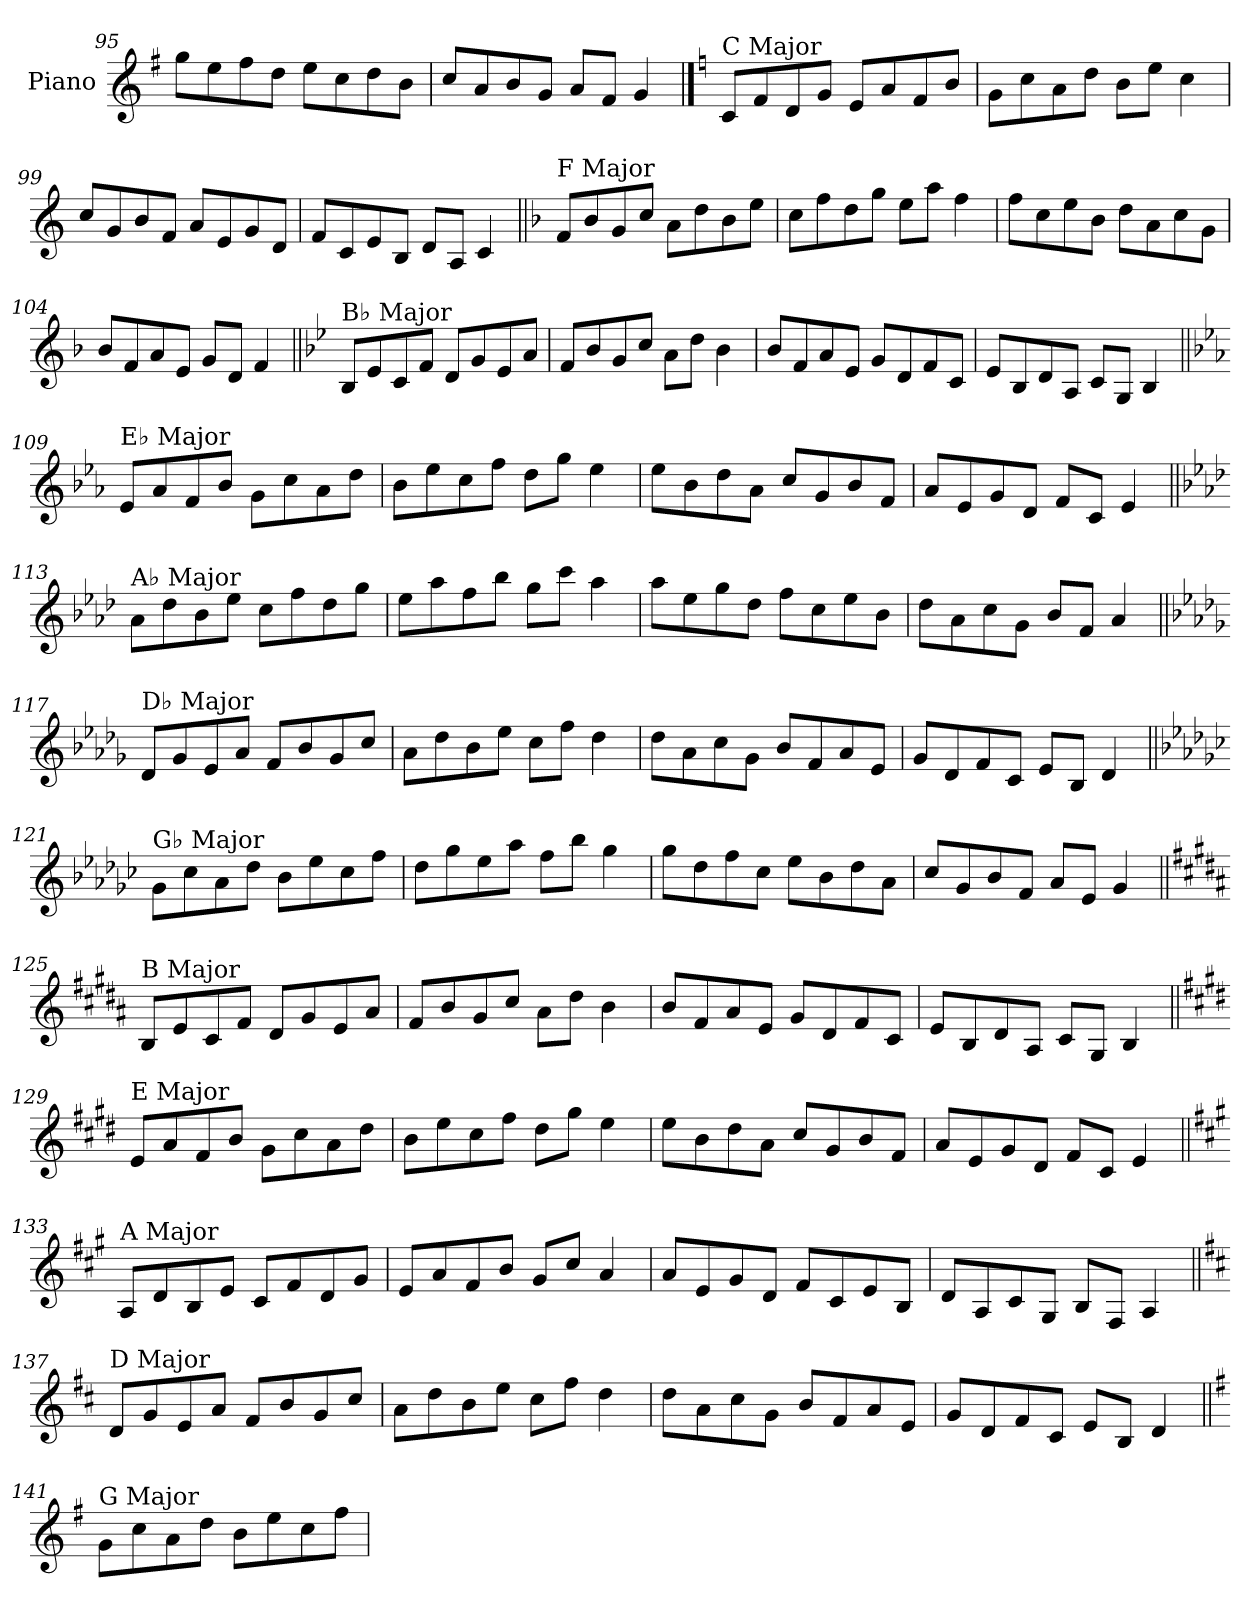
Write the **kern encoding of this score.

**kern
*part1
*staff1
*I"Piano
*I'Pno.
*clefG2
*k[f#]
=95
8gg\L
8ee\
8ff#\
8dd\J
8ee\L
8cc\
8dd\
8b\J
=96
8cc/L
8a/
8b/
8g/J
8a/L
8f#/J
4g/
!!LO:PB:g=z
==97
*k[]
!LO:TX:a:t=C Major
8c/L
8f/
8d/
8g/J
8e/L
8a/
8f/
8b/J
=98
8g\L
8cc\
8a\
8dd\J
8b\L
8ee\J
4cc\
=99
8cc/L
8g/
8b/
8f/J
8a/L
8e/
8g/
8d/J
=100
8f/L
8c/
8e/
8B/J
8d/L
8A/J
4c/
!!LO:LB:g=z
=101||
*k[b-]
!LO:TX:a:t=F Major
8f/L
8b-/
8g/
8cc/J
8a\L
8dd\
8b-\
8ee\J
=102
8cc\L
8ff\
8dd\
8gg\J
8ee\L
8aa\J
4ff\
=103
8ff\L
8cc\
8ee\
8b-\J
8dd\L
8a\
8cc\
8g\J
=104
8b-/L
8f/
8a/
8e/J
8g/L
8d/J
4f/
!!LO:LB:g=z
=105||
*k[b-e-]
!LO:TX:a:t=B♭ Major
8B-/L
8e-/
8c/
8f/J
8d/L
8g/
8e-/
8a/J
=106
8f/L
8b-/
8g/
8cc/J
8a\L
8dd\J
4b-\
=107
8b-/L
8f/
8a/
8e-/J
8g/L
8d/
8f/
8c/J
=108
8e-/L
8B-/
8d/
8A/J
8c/L
8G/J
4B-/
!!LO:LB:g=z
=109||
*k[b-e-a-]
!LO:TX:a:t=E♭ Major
8e-/L
8a-/
8f/
8b-/J
8g\L
8cc\
8a-\
8dd\J
=110
8b-\L
8ee-\
8cc\
8ff\J
8dd\L
8gg\J
4ee-\
=111
8ee-\L
8b-\
8dd\
8a-\J
8cc/L
8g/
8b-/
8f/J
=112
8a-/L
8e-/
8g/
8d/J
8f/L
8c/J
4e-/
!!LO:LB:g=z
=113||
*k[b-e-a-d-]
!LO:TX:a:t=A♭ Major
8a-\L
8dd-\
8b-\
8ee-\J
8cc\L
8ff\
8dd-\
8gg\J
=114
8ee-\L
8aa-\
8ff\
8bb-\J
8gg\L
8ccc\J
4aa-\
=115
8aa-\L
8ee-\
8gg\
8dd-\J
8ff\L
8cc\
8ee-\
8b-\J
=116
8dd-\L
8a-\
8cc\
8g\J
8b-/L
8f/J
4a-/
!!LO:LB:g=z
=117||
*k[b-e-a-d-g-]
!LO:TX:a:t=D♭ Major
8d-/L
8g-/
8e-/
8a-/J
8f/L
8b-/
8g-/
8cc/J
=118
8a-\L
8dd-\
8b-\
8ee-\J
8cc\L
8ff\J
4dd-\
=119
8dd-\L
8a-\
8cc\
8g-\J
8b-/L
8f/
8a-/
8e-/J
=120
8g-/L
8d-/
8f/
8c/J
8e-/L
8B-/J
4d-/
!!LO:LB:g=z
=121||
*k[b-e-a-d-g-c-]
!LO:TX:a:t=G♭ Major
8g-\L
8cc-\
8a-\
8dd-\J
8b-\L
8ee-\
8cc-\
8ff\J
=122
8dd-\L
8gg-\
8ee-\
8aa-\J
8ff\L
8bb-\J
4gg-\
=123
8gg-\L
8dd-\
8ff\
8cc-\J
8ee-\L
8b-\
8dd-\
8a-\J
=124
8cc-/L
8g-/
8b-/
8f/J
8a-/L
8e-/J
4g-/
!!LO:LB:g=z
=125||
*k[f#c#g#d#a#]
!LO:TX:a:t=B Major
8B/L
8e/
8c#/
8f#/J
8d#/L
8g#/
8e/
8a#/J
=126
8f#/L
8b/
8g#/
8cc#/J
8a#\L
8dd#\J
4b\
=127
8b/L
8f#/
8a#/
8e/J
8g#/L
8d#/
8f#/
8c#/J
=128
8e/L
8B/
8d#/
8A#/J
8c#/L
8G#/J
4B/
!!LO:LB:g=z
=129||
*k[f#c#g#d#]
!LO:TX:a:t=E Major
8e/L
8a/
8f#/
8b/J
8g#\L
8cc#\
8a\
8dd#\J
=130
8b\L
8ee\
8cc#\
8ff#\J
8dd#\L
8gg#\J
4ee\
=131
8ee\L
8b\
8dd#\
8a\J
8cc#/L
8g#/
8b/
8f#/J
=132
8a/L
8e/
8g#/
8d#/J
8f#/L
8c#/J
4e/
!!LO:LB:g=z
=133||
*k[f#c#g#]
!LO:TX:a:t=A Major
8A/L
8d/
8B/
8e/J
8c#/L
8f#/
8d/
8g#/J
=134
8e/L
8a/
8f#/
8b/J
8g#/L
8cc#/J
4a/
=135
8a/L
8e/
8g#/
8d/J
8f#/L
8c#/
8e/
8B/J
=136
8d/L
8A/
8c#/
8G#/J
8B/L
8F#/J
4A/
!!LO:LB:g=z
=137||
*k[f#c#]
!LO:TX:a:t=D Major
8d/L
8g/
8e/
8a/J
8f#/L
8b/
8g/
8cc#/J
=138
8a\L
8dd\
8b\
8ee\J
8cc#\L
8ff#\J
4dd\
=139
8dd\L
8a\
8cc#\
8g\J
8b/L
8f#/
8a/
8e/J
=140
8g/L
8d/
8f#/
8c#/J
8e/L
8B/J
4d/
!!LO:LB:g=z
=141||
*k[f#]
!LO:TX:a:t=G Major
8g\L
8cc\
8a\
8dd\J
8b\L
8ee\
8cc\
8ff#\J
=
*-
